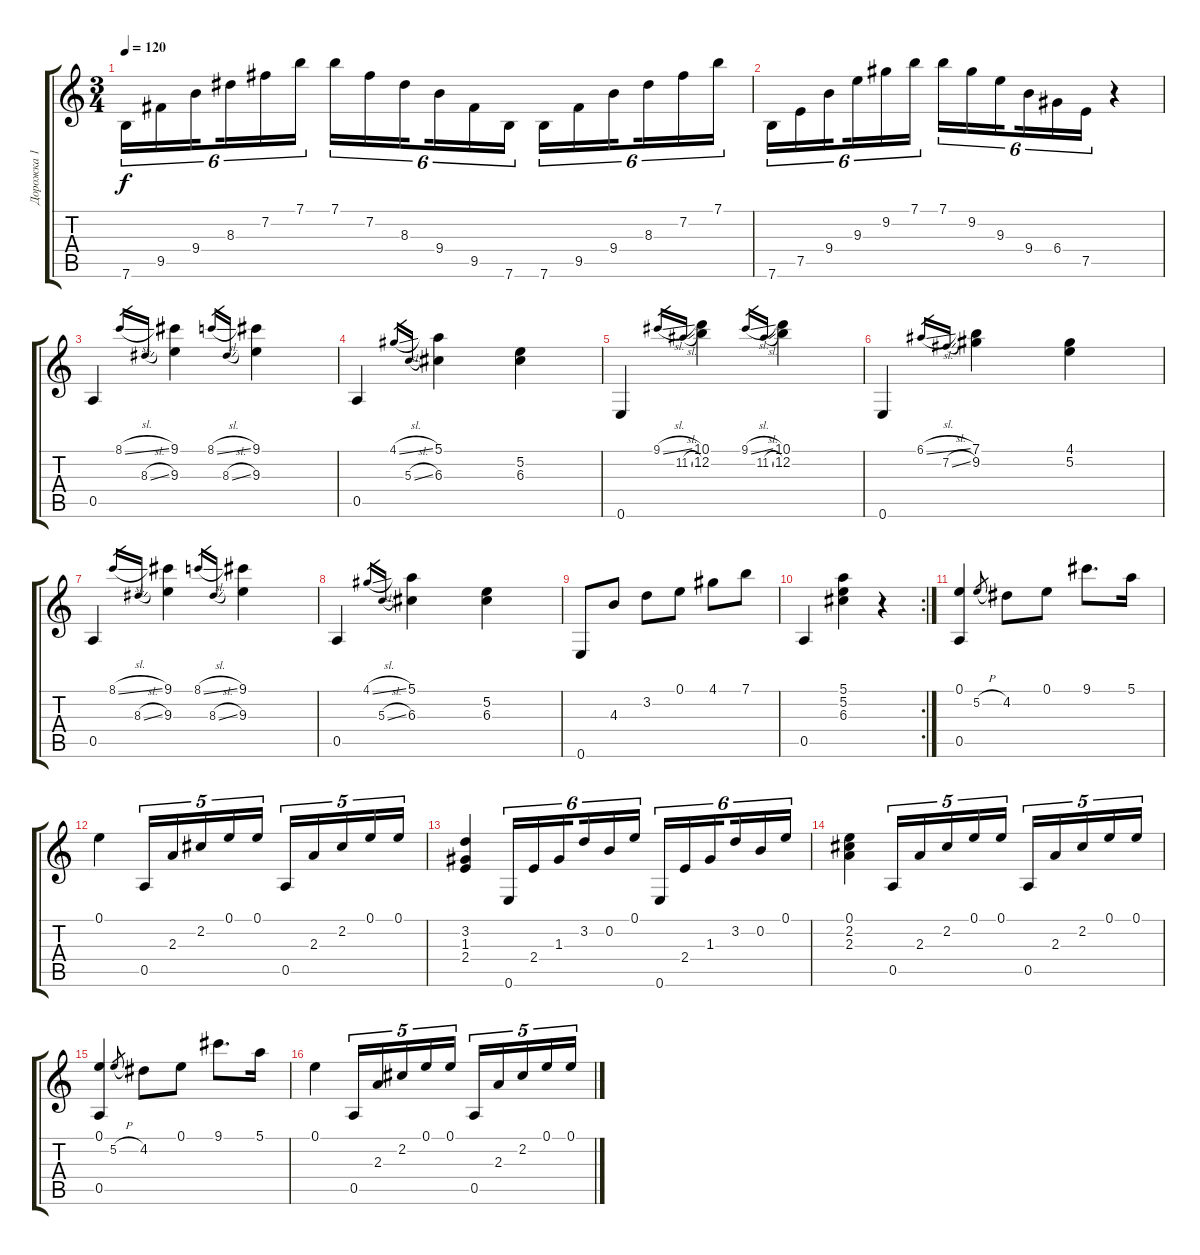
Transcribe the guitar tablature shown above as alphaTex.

\track ("Дорожка 1" "Дорожка 1") {instrument acousticguitarnylon}
\staff {score tabs}
\tuning (E4 B3 G3 D3 A2 E2) {hide}
\ts (3 4)
\tempo 120
\clef g2
\ks c
7.6.16{tu (6 4) dy f} 9.5.16{tu (6 4)} 9.4.16{tu (6 4) beam splitsecondary} 8.3.16{tu (6 4)} 7.2.16{tu (6 4)} 7.1.16{tu (6 4)} 7.1.16{tu (6 4)} 7.2.16{tu (6 4)} 8.3.16{tu (6 4) beam splitsecondary} 9.4.16{tu (6 4)} 9.5.16{tu (6 4)} 7.6.16{tu (6 4)} 7.6.16{tu (6 4)} 9.5.16{tu (6 4)} 9.4.16{tu (6 4) beam splitsecondary} 8.3.16{tu (6 4)} 7.2.16{tu (6 4)} 7.1.16{tu (6 4)} |
7.6.16{tu (6 4)} 7.5.16{tu (6 4)} 9.4.16{tu (6 4) beam splitsecondary} 9.3.16{tu (6 4)} 9.2.16{tu (6 4)} 7.1.16{tu (6 4)} 7.1.16{tu (6 4)} 9.2.16{tu (6 4)} 9.3.16{tu (6 4) beam splitsecondary} 9.4.16{tu (6 4)} 6.4.16{tu (6 4)} 7.5.16{tu (6 4)} r.4 |
0.5.4 8.1{sl}.16{gr} 8.3{sl}.16{gr} (9.1 9.3).4 8.1{sl}.16{gr} 8.3{sl}.16{gr} (9.1 9.3).4 |
0.5.4 4.1{sl}.16{gr} 5.3{sl}.16{gr} (5.1 6.3).4 (5.2 6.3).4 |
0.6.4 9.1{sl}.16{gr} 11.2{sl}.16{gr} (10.1 12.2).4 9.1{sl}.16{gr} 11.2{sl}.16{gr} (10.1 12.2).4 |
0.6.4 6.1{sl}.16{gr} 7.2{sl}.16{gr} (7.1 9.2).4 (4.1 5.2).4 |
0.5.4 8.1{sl}.16{gr} 8.3{sl}.16{gr} (9.1 9.3).4 8.1{sl}.16{gr} 8.3{sl}.16{gr} (9.1 9.3).4 |
0.5.4 4.1{sl}.16{gr} 5.3{sl}.16{gr} (5.1 6.3).4 (5.2 6.3).4 |
0.6.8 4.3.8 3.2.8 0.1.8 4.1.8 7.1.8 |
\rc 2
0.5.4 (5.1 5.2 6.3).4 r.4 |
(0.1 0.5).4 5.2{h}.8{gr} 4.2.8 0.1.8 9.1.8{d} 5.1.16 |
0.1.4 0.5.16{tu (5 4)} 2.3.16{tu (5 4)} 2.2.16{tu (5 4)} 0.1.16{tu (5 4)} 0.1.16{tu (5 4)} 0.5.16{tu (5 4)} 2.3.16{tu (5 4)} 2.2.16{tu (5 4)} 0.1.16{tu (5 4)} 0.1.16{tu (5 4)} |
(3.2 1.3 2.4).4 0.6.16{tu (6 4)} 2.4.16{tu (6 4)} 1.3.16{tu (6 4) beam splitsecondary} 3.2.16{tu (6 4)} 0.2.16{tu (6 4)} 0.1.16{tu (6 4)} 0.6.16{tu (6 4)} 2.4.16{tu (6 4)} 1.3.16{tu (6 4) beam splitsecondary} 3.2.16{tu (6 4)} 0.2.16{tu (6 4)} 0.1.16{tu (6 4)} |
(0.1 2.2 2.3).4 0.5.16{tu (5 4)} 2.3.16{tu (5 4)} 2.2.16{tu (5 4)} 0.1.16{tu (5 4)} 0.1.16{tu (5 4)} 0.5.16{tu (5 4)} 2.3.16{tu (5 4)} 2.2.16{tu (5 4)} 0.1.16{tu (5 4)} 0.1.16{tu (5 4)} |
(0.1 0.5).4 5.2{h}.8{gr} 4.2.8 0.1.8 9.1.8{d} 5.1.16 |
0.1.4 0.5.16{tu (5 4)} 2.3.16{tu (5 4)} 2.2.16{tu (5 4)} 0.1.16{tu (5 4)} 0.1.16{tu (5 4)} 0.5.16{tu (5 4)} 2.3.16{tu (5 4)} 2.2.16{tu (5 4)} 0.1.16{tu (5 4)} 0.1.16{tu (5 4)}
